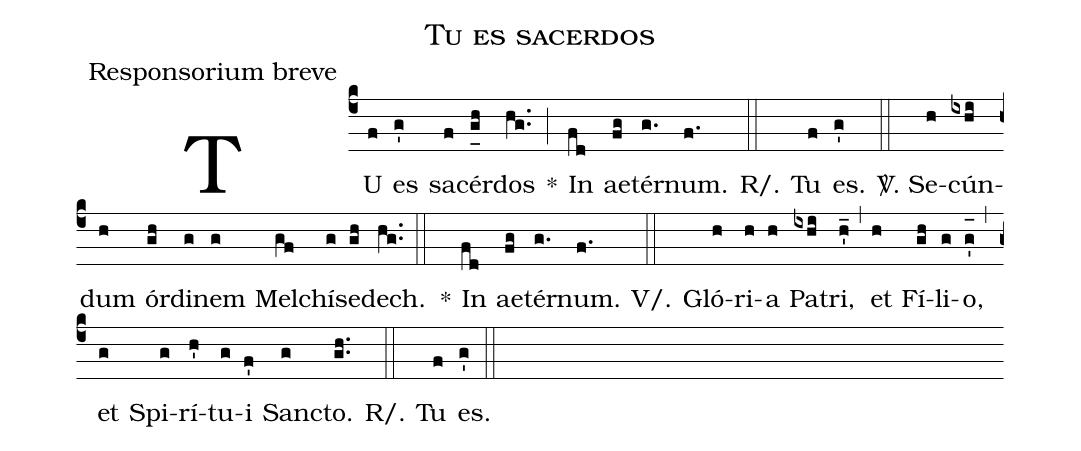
name:Tu es sacerdos;
office-part:Responsorium breve;
%%
(c4) TU(f) es(g') sa(f)cér(g_[uh:l]h)dos(hg..) *(;) In(fd) ae(fg)tér(g.)num.(f.) (::)
R/. Tu(f) es.(g') (::)
<sp>V/</sp>. Se(h)cún(ixhi)dum(h) ór(gh)di(g)nem(g) Mel(gf)chí(g)se(gh)dech.(hg..) (::)
*() In(fd) ae(fg)tér(g.)num.(f.) (::)
V/. Gló(h)ri(h)a(h) Pa(ixhi)tri,(h'_) (,) et(h) Fí(gh)li(g)o,(g'_[oh:h]) (,) et(g) Spi(g)rí(h')tu(g)i(f') San(g)cto.(gh..) (::)
R/. Tu(f) es.(g') (::)
